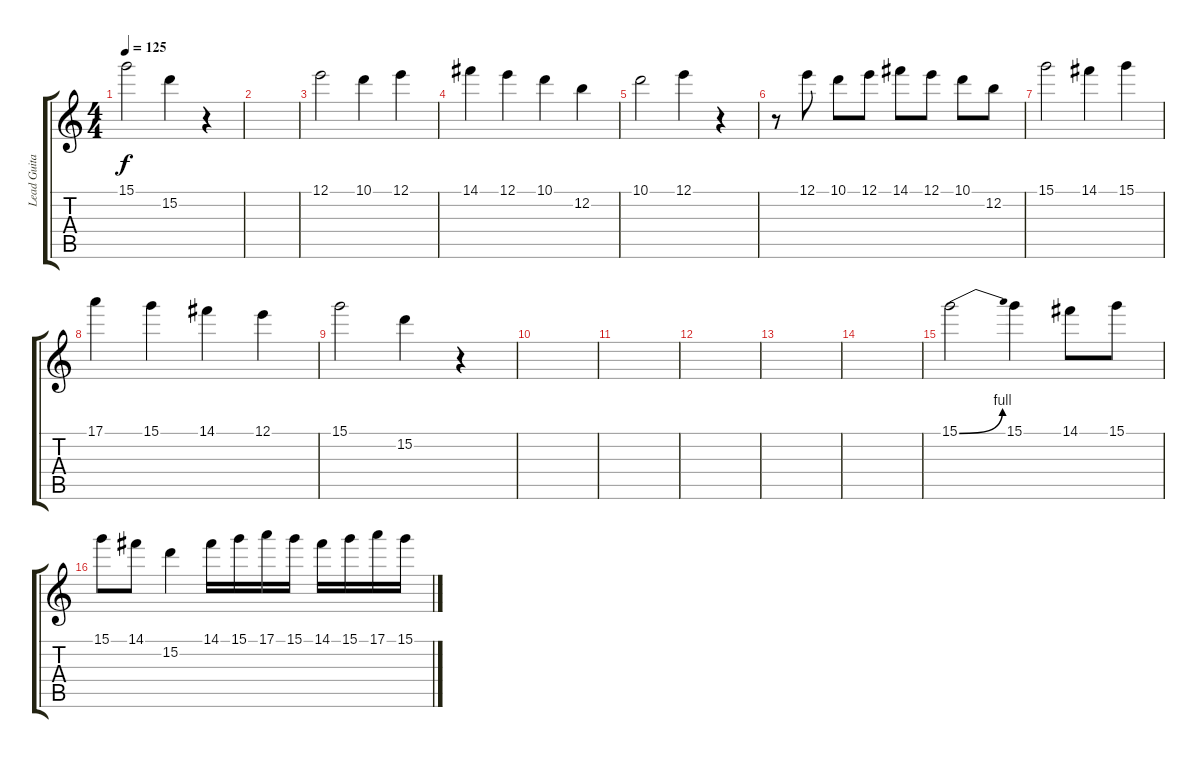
\track ("Lead Guitar" "Lead Guita") {instrument acousticguitarsteel}
\staff {score tabs}
\tuning (E4 B3 G3 D3 A2 E2) {hide}
\ts (4 4)
\tempo 125
\clef g2
\ks c
15.1.2{dy f} 15.2.4 r.4 |
|
12.1.2 10.1.4 12.1.4 |
14.1.4 12.1.4 10.1.4 12.2.4 |
10.1.2 12.1.4 r.4 |
r.8 12.1.8 10.1.8 12.1.8 14.1.8 12.1.8 10.1.8 12.2.8 |
15.1.2 14.1.4 15.1.4 |
17.1.4 15.1.4 14.1.4 12.1.4 |
15.1.2 15.2.4 r.4 |
|
|
|
|
|
15.1{be (bend 0 0 60 4)}.2{volume 13} 15.1.4 14.1.8 15.1.8 |
15.1.8 14.1.8 15.2.4 14.1.16 15.1.16 17.1.16 15.1.16 14.1.16 15.1.16 17.1.16 15.1.16
